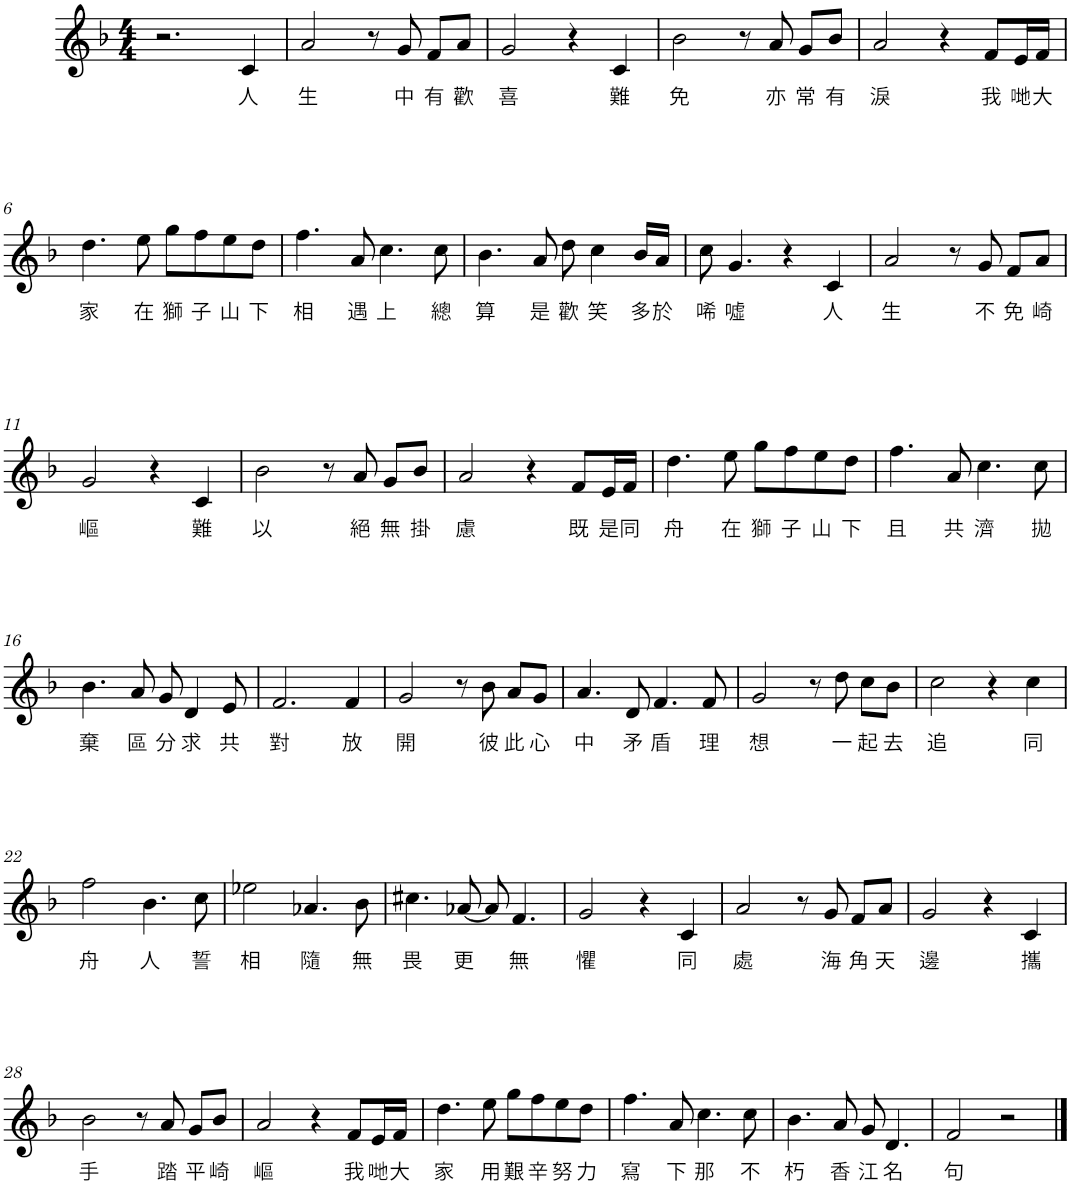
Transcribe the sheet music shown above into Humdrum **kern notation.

**kern	**text
*part1	*part1
*staff1	*staff1
*I"Piano	*
*I'Pno	*
*clefG2	*
*k[b-]	*
*M4/4	*
=1	=1
2.r	.
!	!LO:LY:b
4c/	人
=2	=2
!	!LO:LY:b
2a/	生
8r	.
!	!LO:LY:b
8g/	中
!	!LO:LY:b
8f/L	有
!	!LO:LY:b
8a/J	歡
=3	=3
!	!LO:LY:b
2g/	喜
4r	.
!	!LO:LY:b
4c/	難
=4	=4
!	!LO:LY:b
2b-\	免
8r	.
!	!LO:LY:b
8a/	亦
!	!LO:LY:b
8g/L	常
!	!LO:LY:b
8b-/J	有
=5	=5
!	!LO:LY:b
2a/	淚
4r	.
!	!LO:LY:b
8f/L	我
!	!LO:LY:b
16e/L	哋
!	!LO:LY:b
16f/JJ	大
!!LO:LB:g=z
=6	=6
!	!LO:LY:b
4.dd\	家
!	!LO:LY:b
8ee\	在
!	!LO:LY:b
8gg\L	獅
!	!LO:LY:b
8ff\	子
!	!LO:LY:b
8ee\	山
!	!LO:LY:b
8dd\J	下
=7	=7
!	!LO:LY:b
4.ff\	相
!	!LO:LY:b
8a/	遇
!	!LO:LY:b
4.cc\	上
!	!LO:LY:b
8cc\	總
=8	=8
!	!LO:LY:b
4.b-\	算
!	!LO:LY:b
8a/	是
!	!LO:LY:b
8dd\	歡
!	!LO:LY:b
4cc\	笑
!	!LO:LY:b
16b-/LL	多
!	!LO:LY:b
16a/JJ	於
=9	=9
!	!LO:LY:b
8cc\	唏
!	!LO:LY:b
4.g/	噓
4r	.
!	!LO:LY:b
4c/	人
=10	=10
!	!LO:LY:b
2a/	生
8r	.
!	!LO:LY:b
8g/	不
!	!LO:LY:b
8f/L	免
!	!LO:LY:b
8a/J	崎
!!LO:LB:g=z
=11	=11
!	!LO:LY:b
2g/	嶇
4r	.
!	!LO:LY:b
4c/	難
=12	=12
!	!LO:LY:b
2b-\	以
8r	.
!	!LO:LY:b
8a/	絕
!	!LO:LY:b
8g/L	無
!	!LO:LY:b
8b-/J	掛
=13	=13
!	!LO:LY:b
2a/	慮
4r	.
!	!LO:LY:b
8f/L	既
!	!LO:LY:b
16e/L	是
!	!LO:LY:b
16f/JJ	同
=14	=14
!	!LO:LY:b
4.dd\	舟
!	!LO:LY:b
8ee\	在
!	!LO:LY:b
8gg\L	獅
!	!LO:LY:b
8ff\	子
!	!LO:LY:b
8ee\	山
!	!LO:LY:b
8dd\J	下
=15	=15
!	!LO:LY:b
4.ff\	且
!	!LO:LY:b
8a/	共
!	!LO:LY:b
4.cc\	濟
!	!LO:LY:b
8cc\	拋
!!LO:LB:g=z
=16	=16
!	!LO:LY:b
4.b-\	棄
!	!LO:LY:b
8a/	區
!	!LO:LY:b
8g/	分
!	!LO:LY:b
4d/	求
!	!LO:LY:b
8e/	共
=17	=17
!	!LO:LY:b
2.f/	對
!	!LO:LY:b
4f/	放
=18	=18
!	!LO:LY:b
2g/	開
8r	.
!	!LO:LY:b
8b-\	彼
!	!LO:LY:b
8a/L	此
!	!LO:LY:b
8g/J	心
=19	=19
!	!LO:LY:b
4.a/	中
!	!LO:LY:b
8d/	矛
!	!LO:LY:b
4.f/	盾
!	!LO:LY:b
8f/	理
=20	=20
!	!LO:LY:b
2g/	想
8r	.
!	!LO:LY:b
8dd\	一
!	!LO:LY:b
8cc\L	起
!	!LO:LY:b
8b-\J	去
=21	=21
!	!LO:LY:b
2cc\	追
4r	.
!	!LO:LY:b
4cc\	同
!!LO:LB:g=z
=22	=22
!	!LO:LY:b
2ff\	舟
!	!LO:LY:b
4.b-\	人
!	!LO:LY:b
8cc\	誓
=23	=23
!	!LO:LY:b
2ee-X\	相
!	!LO:LY:b
4.a-X/	隨
!	!LO:LY:b
8b-\	無
=24	=24
!	!LO:LY:b
4.cc#X\	畏
!	!LO:LY:b
[8a-X/	更
8a-/]	.
!	!LO:LY:b
4.f/	無
=25	=25
!	!LO:LY:b
2g/	懼
4r	.
!	!LO:LY:b
4c/	同
=26	=26
!	!LO:LY:b
2a/	處
8r	.
!	!LO:LY:b
8g/	海
!	!LO:LY:b
8f/L	角
!	!LO:LY:b
8a/J	天
=27	=27
!	!LO:LY:b
2g/	邊
4r	.
!	!LO:LY:b
4c/	攜
!!LO:LB:g=z
=28	=28
!	!LO:LY:b
2b-\	手
8r	.
!	!LO:LY:b
8a/	踏
!	!LO:LY:b
8g/L	平
!	!LO:LY:b
8b-/J	崎
=29	=29
!	!LO:LY:b
2a/	嶇
4r	.
!	!LO:LY:b
8f/L	我
!	!LO:LY:b
16e/L	哋
!	!LO:LY:b
16f/JJ	大
=30	=30
!	!LO:LY:b
4.dd\	家
!	!LO:LY:b
8ee\	用
!	!LO:LY:b
8gg\L	艱
!	!LO:LY:b
8ff\	辛
!	!LO:LY:b
8ee\	努
!	!LO:LY:b
8dd\J	力
=31	=31
!	!LO:LY:b
4.ff\	寫
!	!LO:LY:b
8a/	下
!	!LO:LY:b
4.cc\	那
!	!LO:LY:b
8cc\	不
=32	=32
!	!LO:LY:b
4.b-\	朽
!	!LO:LY:b
8a/	香
!	!LO:LY:b
8g/	江
!	!LO:LY:b
4.d/	名
=33	=33
!	!LO:LY:b
2f/	句
2r	.
==	==
*-	*-
